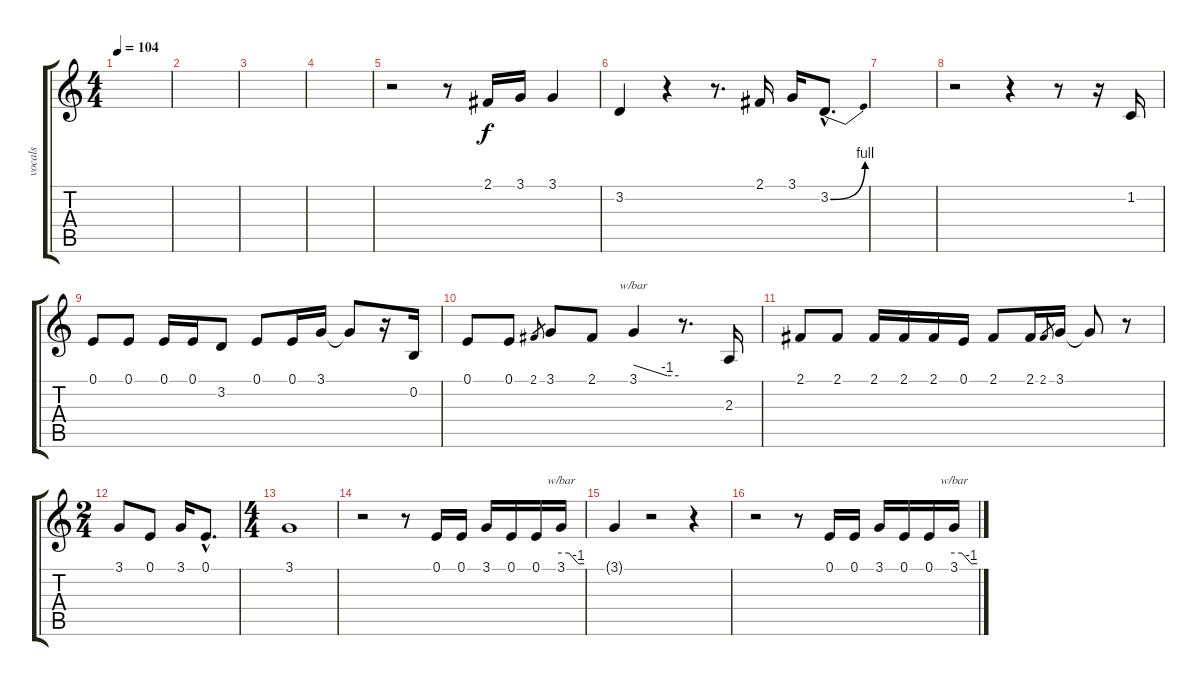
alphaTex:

\track ("vocals" "vocals") {instrument lead2sawtooth}
\staff {score tabs}
\tuning (E4 B3 G3 D3 A2 E2) {hide}
\ts (4 4)
\tempo 104
\clef g2
\ks c
|
|
|
|
r.2 r.8 2.1.16 3.1.16 3.1.4 |
3.2.4 r.4 r.8{d} 2.1.16 3.1.16 3.2{be (bend 0 0 60 4) hac}.8{d} |
|
r.2 r.4 r.8 r.16 1.2.16 |
0.1.8 0.1.8 0.1.16 0.1.16 3.2.8 0.1.8 0.1.16 3.1.16 3.1{t}.8 r.16 0.2.16 |
0.1.8 0.1.8 2.1.8{gr} 3.1.8 2.1.8 3.1.4{tbe (custom default 0 0 45 -4 60 -4)} r.8{d} 2.3.16 |
2.1.8 2.1.8 2.1.16 2.1.16 2.1.16 0.1.16 2.1.8 2.1.16 2.1.8{gr} 3.1.16 3.1{t}.8 r.8 |
\ts (2 4)
3.1.8 0.1.8 3.1.16 0.1{hac}.8{d} |
\ts (4 4)
3.1.1 |
r.2 r.8 0.1.16 0.1.16 3.1.16 0.1.16 0.1.16 3.1.16{tbe (custom default 0 0 20 0 45 -4 60 -4)} |
3.1{t}.4 r.2 r.4 |
r.2 r.8 0.1.16 0.1.16 3.1.16 0.1.16 0.1.16 3.1.16{tbe (custom default 0 0 20 0 45 -4 60 -4)}
